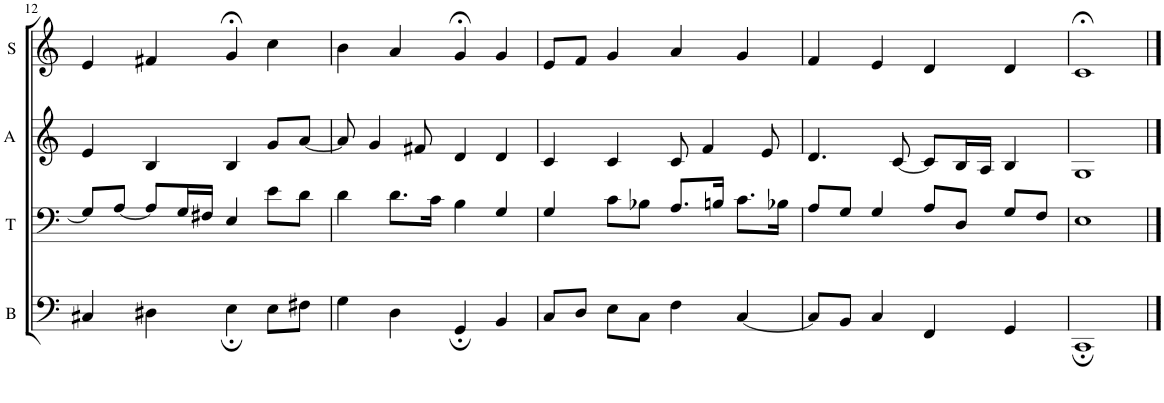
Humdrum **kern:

**kern	**kern	**kern	**kern
*part4	*part3	*part2	*part1
*staff4	*staff3	*staff2	*staff1
*I"B	*I"T	*I"A	*I"S
*I'B	*I'T	*I'A	*I'S
!!LO:PB:g=z
*clefF4	*clefF4	*clefG2	*clefG2
*k[]	*k[]	*k[]	*k[]
*M4/4	*M4/4	*M4/4	*M4/4
=12	=12	=12	=12
4C#X/	8G/L]	4e/	4e/
.	[8A/J	.	.
4D#X\	8A/L]	4B/	4f#X/
.	16G/L	.	.
.	16F#X/JJ	.	.
4E;\	4E/	4B/	4g;</
8E\L	8e\L	8g/L	4cc\
8F#X\J	8d\J	[8a/J	.
=13	=13	=13	=13
4G\	4d\	8a/]	4b\
.	.	4g/	.
4D\	8.d\L	.	4a/
.	.	8f#X/	.
.	16c\Jk	.	.
4GG;/	4B\	4d/	4g;</
4BB/	4G/	4d/	4g/
=14	=14	=14	=14
8C/L	4G/	4c/	8e/L
8D/J	.	.	8f/J
8E\L	8c\L	4c/	4g/
8C\J	8B-X\J	.	.
4F\	8.A/L	8c/	4a/
.	.	4f/	.
.	16Bn/Jk	.	.
[4C/	8.c\L	.	4g/
.	.	8e/	.
.	16B-X\Jk	.	.
=15	=15	=15	=15
8C/L]	8A/L	4.d/	4f/
8BB/J	8G/J	.	.
4C/	4G/	.	4e/
.	.	[8c/	.
4FF/	8A/L	8c/L]	4d/
.	8D/J	16B/L	.
.	.	16A/JJ	.
4GG/	8G/L	4B/	4d/
.	8F/J	.	.
=16	=16	=16	=16
1CC;	1E	1G	1c;<
==	==	==	==
*-	*-	*-	*-
